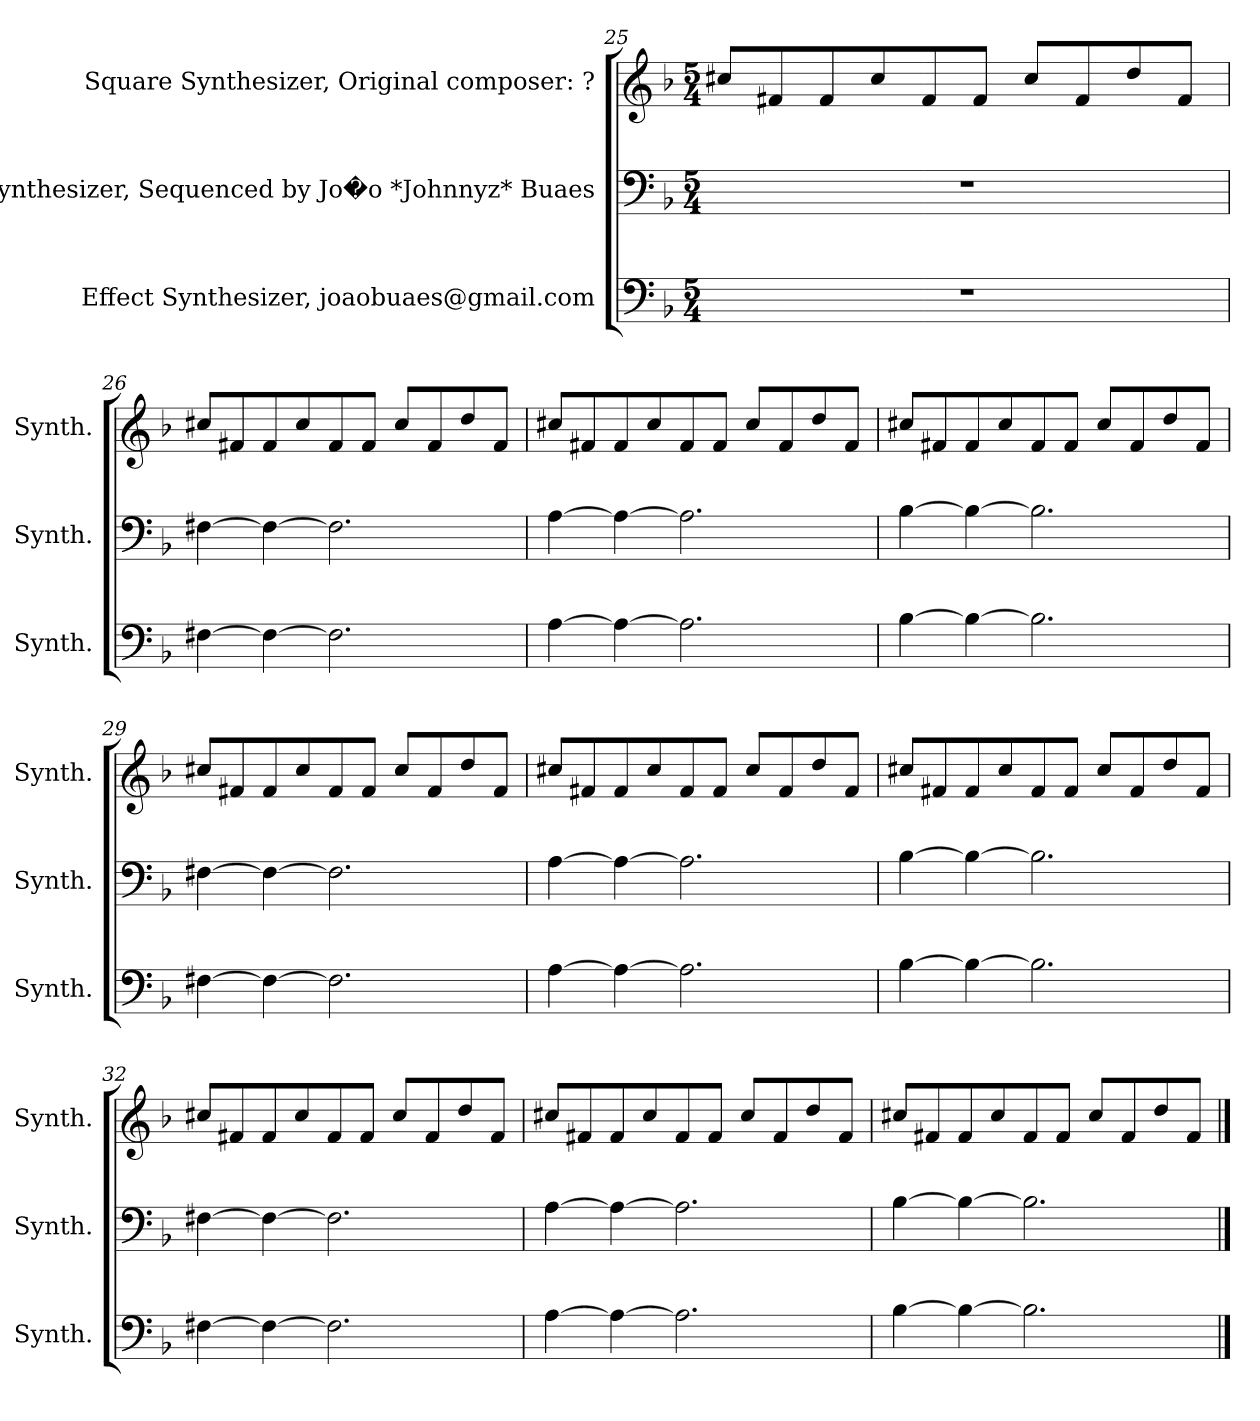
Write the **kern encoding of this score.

**kern	**kern	**kern
*part3	*part2	*part1
*staff3	*staff2	*staff1
*I"Effect Synthesizer, joaobuaes@gmail.com	*I"Square Synthesizer, Sequenced by Jo�o *Johnnyz* Buaes	*I"Square Synthesizer, Original composer: ?
*I'Synth.	*I'Synth.	*I'Synth.
*clefF4	*clefF4	*clefG2
*k[b-]	*k[b-]	*k[b-]
*M5/4	*M5/4	*M5/4
=25	=25	=25
4%5r	4%5r	8cc#X/L
.	.	8f#X/
.	.	8f#/
.	.	8cc#/
.	.	8f#/
.	.	8f#/J
.	.	8cc#/L
.	.	8f#/
.	.	8dd/
.	.	8f#/J
!!LO:LB:g=z
=26	=26	=26
[4F#X\	[4F#X\	8cc#X/L
.	.	8f#X/
4F#\_	4F#\_	8f#/
.	.	8cc#/
2.F#\]	2.F#\]	8f#/
.	.	8f#/J
.	.	8cc#/L
.	.	8f#/
.	.	8dd/
.	.	8f#/J
=27	=27	=27
[4A\	[4A\	8cc#X/L
.	.	8f#X/
4A\_	4A\_	8f#/
.	.	8cc#/
2.A\]	2.A\]	8f#/
.	.	8f#/J
.	.	8cc#/L
.	.	8f#/
.	.	8dd/
.	.	8f#/J
=28	=28	=28
[4B-\	[4B-\	8cc#X/L
.	.	8f#X/
4B-\_	4B-\_	8f#/
.	.	8cc#/
2.B-\]	2.B-\]	8f#/
.	.	8f#/J
.	.	8cc#/L
.	.	8f#/
.	.	8dd/
.	.	8f#/J
!!LO:LB:g=z
=29	=29	=29
[4F#X\	[4F#X\	8cc#X/L
.	.	8f#X/
4F#\_	4F#\_	8f#/
.	.	8cc#/
2.F#\]	2.F#\]	8f#/
.	.	8f#/J
.	.	8cc#/L
.	.	8f#/
.	.	8dd/
.	.	8f#/J
=30	=30	=30
[4A\	[4A\	8cc#X/L
.	.	8f#X/
4A\_	4A\_	8f#/
.	.	8cc#/
2.A\]	2.A\]	8f#/
.	.	8f#/J
.	.	8cc#/L
.	.	8f#/
.	.	8dd/
.	.	8f#/J
=31	=31	=31
[4B-\	[4B-\	8cc#X/L
.	.	8f#X/
4B-\_	4B-\_	8f#/
.	.	8cc#/
2.B-\]	2.B-\]	8f#/
.	.	8f#/J
.	.	8cc#/L
.	.	8f#/
.	.	8dd/
.	.	8f#/J
!!LO:LB:g=z
=32	=32	=32
[4F#X\	[4F#X\	8cc#X/L
.	.	8f#X/
4F#\_	4F#\_	8f#/
.	.	8cc#/
2.F#\]	2.F#\]	8f#/
.	.	8f#/J
.	.	8cc#/L
.	.	8f#/
.	.	8dd/
.	.	8f#/J
=33	=33	=33
[4A\	[4A\	8cc#X/L
.	.	8f#X/
4A\_	4A\_	8f#/
.	.	8cc#/
2.A\]	2.A\]	8f#/
.	.	8f#/J
.	.	8cc#/L
.	.	8f#/
.	.	8dd/
.	.	8f#/J
=34	=34	=34
[4B-\	[4B-\	8cc#X/L
.	.	8f#X/
4B-\_	4B-\_	8f#/
.	.	8cc#/
2.B-\]	2.B-\]	8f#/
.	.	8f#/J
.	.	8cc#/L
.	.	8f#/
.	.	8dd/
.	.	8f#/J
==	==	==
*-	*-	*-
